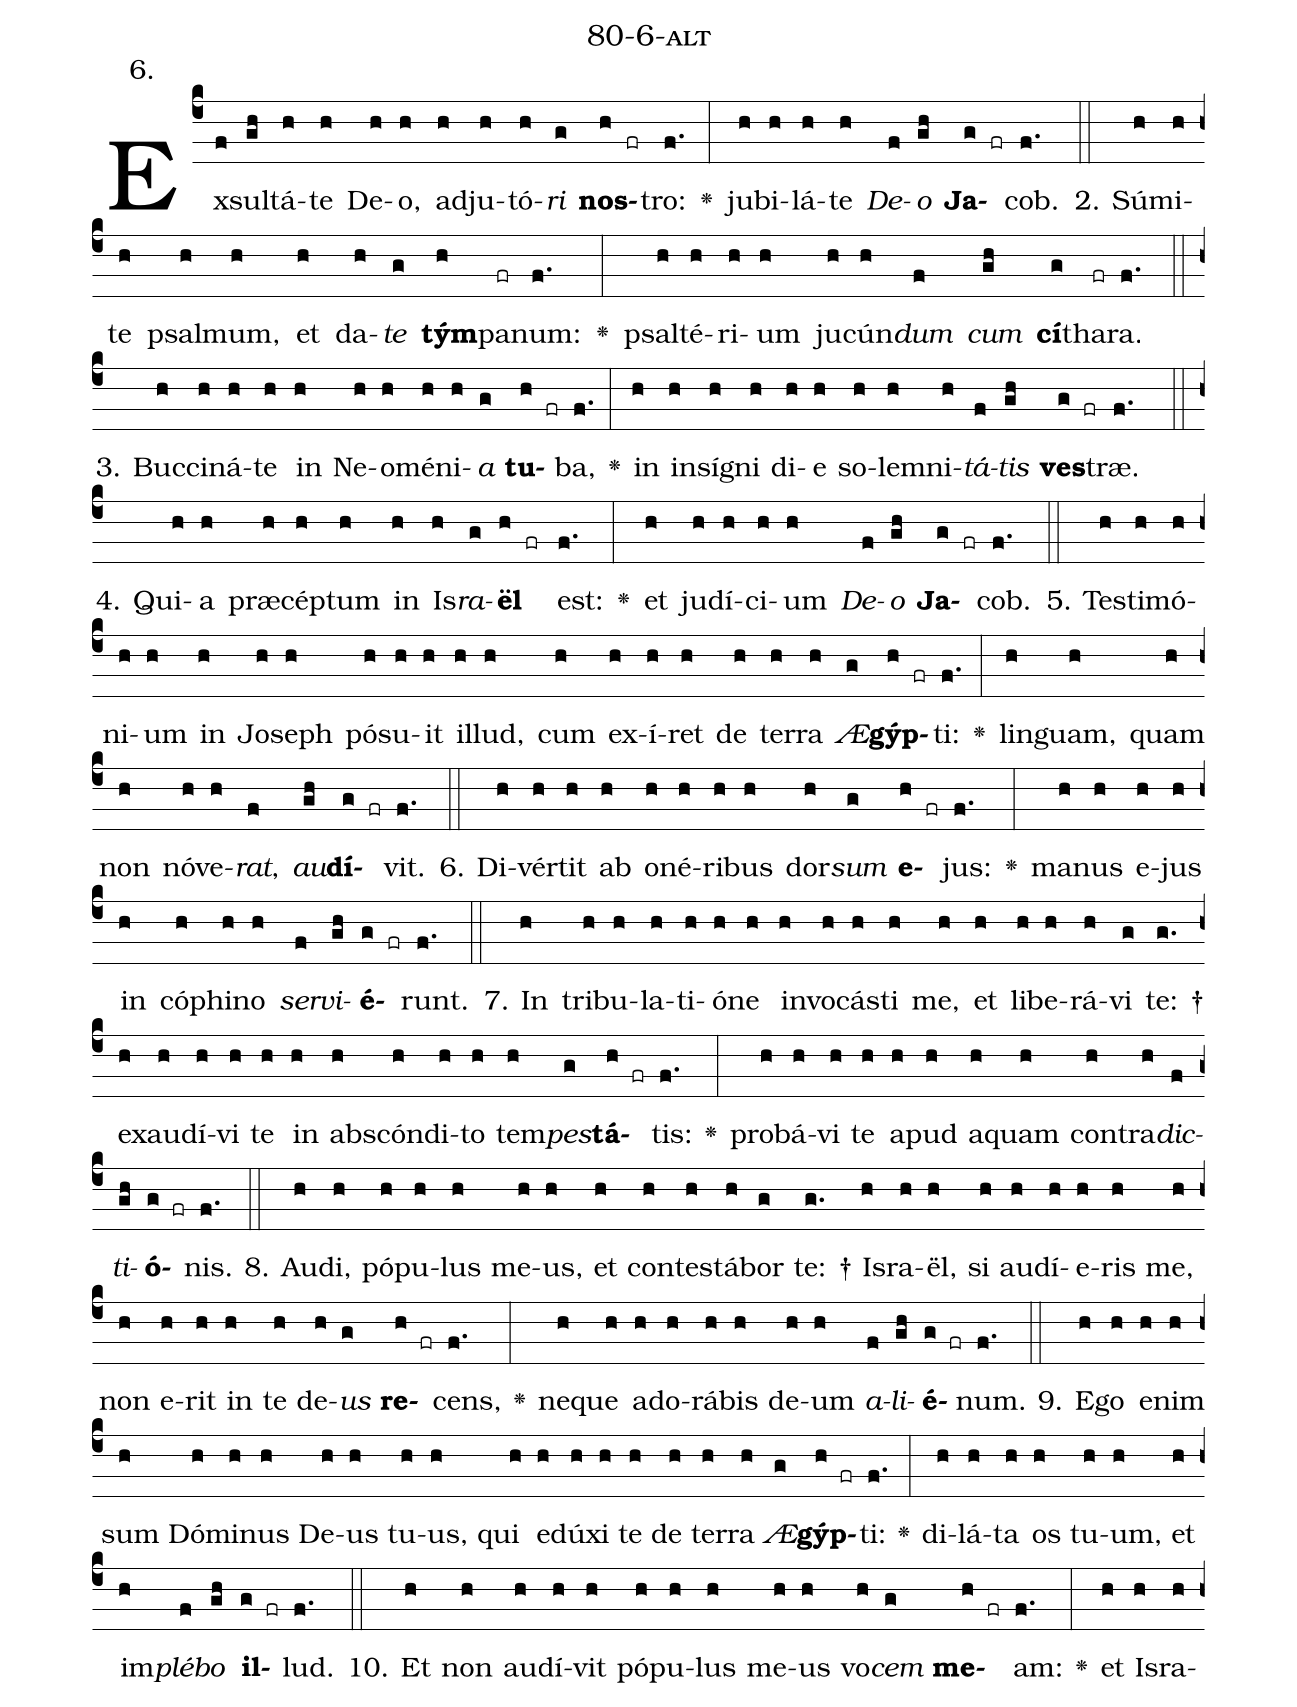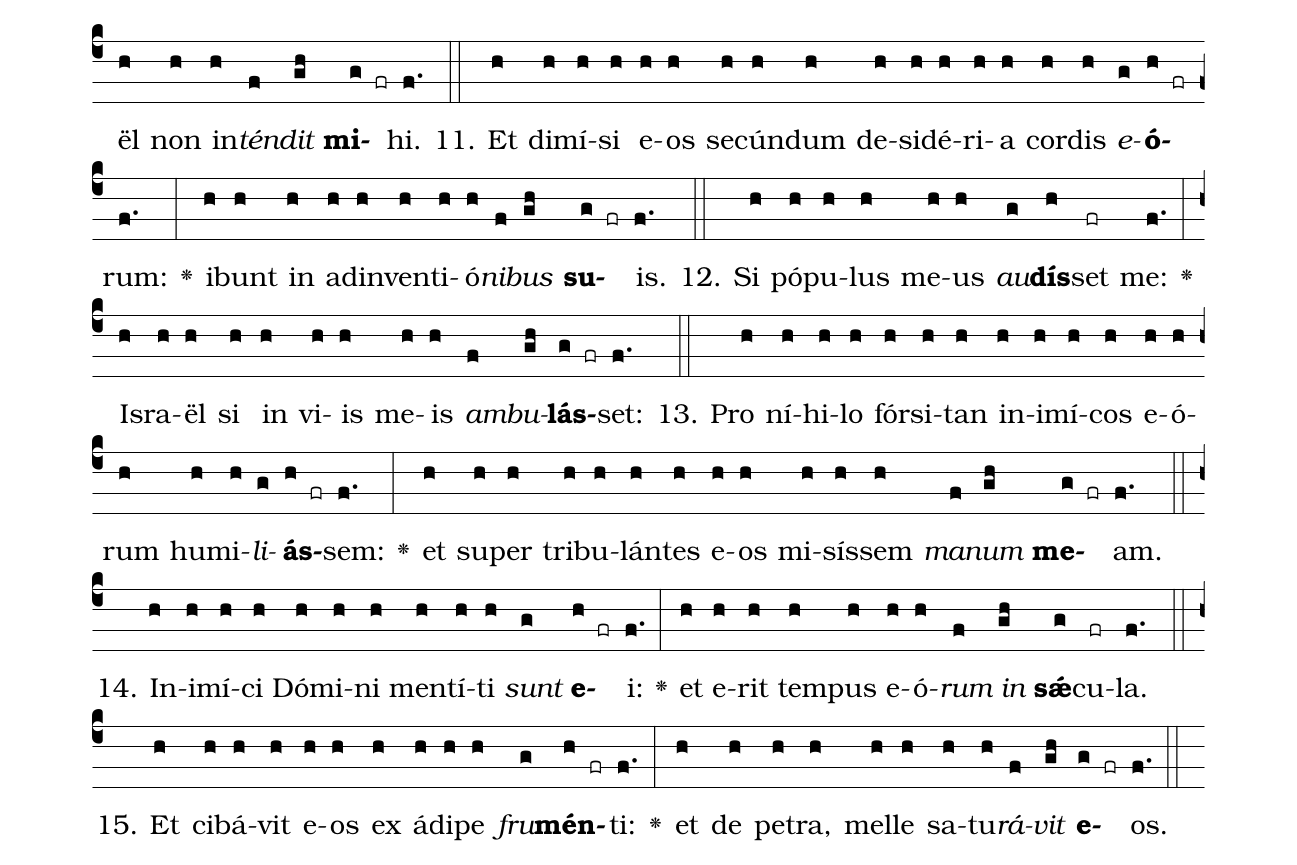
name: 80-6-alt;
annotation: 6.;
%%
(c4)Ex(f)sul(gh)tá(h)te(h) De(h)o,(h) ad(h)ju(h)tó(h)<i>ri</i>(g) <b>nos</b>(h fr)tro:(f.) <v>\greheightstar</v>(:) ju(h)bi(h)lá(h)te(h) <i>De</i>(f)<i>o</i>(gh) <b>Ja</b>(g fr)cob.(f.) (::)
2. Sú(h)mi(h)te(h) psal(h)mum,(h) et(h) da(h)<i>te</i>(g) <b>tým</b>(h)pa(fr)num:(f.) <v>\greheightstar</v>(:) psal(h)té(h)ri(h)um(h) ju(h)cún(h)<i>dum</i>(f) <i>cum</i>(gh) <b>cí</b>(g)tha(fr)ra.(f.) (::)
3. Buc(h)ci(h)ná(h)te(h) in(h) Ne(h)o(h)mé(h)ni(h)<i>a</i>(g) <b>tu</b>(h fr)ba,(f.) <v>\greheightstar</v>(:) in(h) in(h)sí(h)gni(h) di(h)e(h) so(h)lem(h)ni(h)<i>tá</i>(f)<i>tis</i>(gh) <b>ves</b>(g fr)træ.(f.) (::)
4. Qui(h)a(h) præ(h)cép(h)tum(h) in(h) Is(h)<i>ra</i>(g)<b>ël</b>(h fr) est:(f.) <v>\greheightstar</v>(:) et(h) ju(h)dí(h)ci(h)um(h) <i>De</i>(f)<i>o</i>(gh) <b>Ja</b>(g fr)cob.(f.) (::)
5. Tes(h)ti(h)mó(h)ni(h)um(h) in(h) Jo(h)seph(h) pó(h)su(h)it(h) il(h)lud,(h) cum(h) ex(h)í(h)ret(h) de(h) ter(h)ra(h) <i>Æ</i>(g)<b>gýp</b>(h fr)ti:(f.) <v>\greheightstar</v>(:) lin(h)guam,(h) quam(h) non(h) nó(h)ve(h)<i>rat</i>,(f) <i>au</i>(gh)<b>dí</b>(g fr)vit.(f.) (::)
6. Di(h)vér(h)tit(h) ab(h) o(h)né(h)ri(h)bus(h) dor(h)<i>sum</i>(g) <b>e</b>(h fr)jus:(f.) <v>\greheightstar</v>(:) ma(h)nus(h) e(h)jus(h) in(h) có(h)phi(h)no(h) <i>ser</i>(f)<i>vi</i>(gh)<b>é</b>(g fr)runt.(f.) (::)
7. In(h) tri(h)bu(h)la(h)ti(h)ó(h)ne(h) in(h)vo(h)cás(h)ti(h) me,(h) et(h) li(h)be(h)rá(h)vi(g) te: †(g.) ex(h)au(h)dí(h)vi(h) te(h) in(h) abs(h)cón(h)di(h)to(h) tem(h)<i>pes</i>(g)<b>tá</b>(h fr)tis:(f.) <v>\greheightstar</v>(:) pro(h)bá(h)vi(h) te(h) a(h)pud(h) a(h)quam(h) con(h)tra(h)<i>dic</i>(f)<i>ti</i>(gh)<b>ó</b>(g fr)nis.(f.) (::)
8. Au(h)di,(h) pó(h)pu(h)lus(h) me(h)us,(h) et(h) con(h)tes(h)tá(h)bor(g) te: †(g.) Is(h)ra(h)ël,(h) si(h) au(h)dí(h)e(h)ris(h) me,(h) non(h) e(h)rit(h) in(h) te(h) de(h)<i>us</i>(g) <b>re</b>(h fr)cens,(f.) <v>\greheightstar</v>(:) ne(h)que(h) ad(h)o(h)rá(h)bis(h) de(h)um(h) <i>a</i>(f)<i>li</i>(gh)<b>é</b>(g fr)num.(f.) (::)
9. E(h)go(h) e(h)nim(h) sum(h) Dó(h)mi(h)nus(h) De(h)us(h) tu(h)us,(h) qui(h) e(h)dú(h)xi(h) te(h) de(h) ter(h)ra(h) <i>Æ</i>(g)<b>gýp</b>(h fr)ti:(f.) <v>\greheightstar</v>(:) di(h)lá(h)ta(h) os(h) tu(h)um,(h) et(h) im(h)<i>plé</i>(f)<i>bo</i>(gh) <b>il</b>(g fr)lud.(f.) (::)
10. Et(h) non(h) au(h)dí(h)vit(h) pó(h)pu(h)lus(h) me(h)us(h) vo(h)<i>cem</i>(g) <b>me</b>(h fr)am:(f.) <v>\greheightstar</v>(:) et(h) Is(h)ra(h)ël(h) non(h) in(h)<i>tén</i>(f)<i>dit</i>(gh) <b>mi</b>(g fr)hi.(f.) (::)
11. Et(h) di(h)mí(h)si(h) e(h)os(h) se(h)cún(h)dum(h) de(h)si(h)dé(h)ri(h)a(h) cor(h)dis(h) <i>e</i>(g)<b>ó</b>(h fr)rum:(f.) <v>\greheightstar</v>(:) i(h)bunt(h) in(h) ad(h)in(h)ven(h)ti(h)ó(h)<i>ni</i>(f)<i>bus</i>(gh) <b>su</b>(g fr)is.(f.) (::)
12. Si(h) pó(h)pu(h)lus(h) me(h)us(h) <i>au</i>(g)<b>dís</b>(h)set(fr) me:(f.) <v>\greheightstar</v>(:) Is(h)ra(h)ël(h) si(h) in(h) vi(h)is(h) me(h)is(h) <i>am</i>(f)<i>bu</i>(gh)<b>lás</b>(g fr)set:(f.) (::)
13. Pro(h) ní(h)hi(h)lo(h) fór(h)si(h)tan(h) in(h)i(h)mí(h)cos(h) e(h)ó(h)rum(h) hu(h)mi(h)<i>li</i>(g)<b>ás</b>(h fr)sem:(f.) <v>\greheightstar</v>(:) et(h) su(h)per(h) tri(h)bu(h)lán(h)tes(h) e(h)os(h) mi(h)sís(h)sem(h) <i>ma</i>(f)<i>num</i>(gh) <b>me</b>(g fr)am.(f.) (::)
14. In(h)i(h)mí(h)ci(h) Dó(h)mi(h)ni(h) men(h)tí(h)ti(h) <i>sunt</i>(g) <b>e</b>(h fr)i:(f.) <v>\greheightstar</v>(:) et(h) e(h)rit(h) tem(h)pus(h) e(h)ó(h)<i>rum</i>(f) <i>in</i>(gh) <b>sǽ</b>(g)cu(fr)la.(f.) (::)
15. Et(h) ci(h)bá(h)vit(h) e(h)os(h) ex(h) á(h)di(h)pe(h) <i>fru</i>(g)<b>mén</b>(h fr)ti:(f.) <v>\greheightstar</v>(:) et(h) de(h) pe(h)tra,(h) mel(h)le(h) sa(h)tu(h)<i>rá</i>(f)<i>vit</i>(gh) <b>e</b>(g fr)os.(f.) (::)
